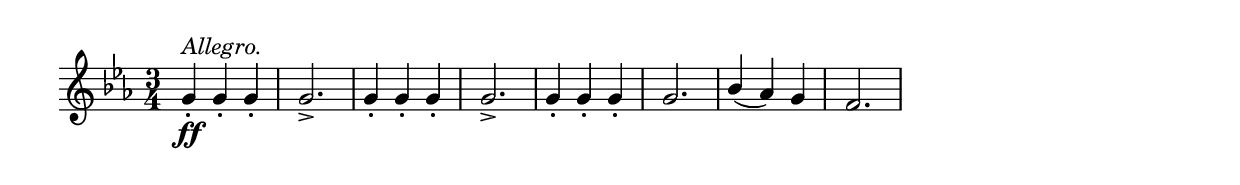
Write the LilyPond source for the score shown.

\version "2.6.3"
\include "english.ly"

melody = \relative c' {
  \key c \minor
  \time 3/4
  << s\ff^ \markup { \italic {Allegro.}} g'4-. >>
  g-. g-. | g2.-> | g4-. g-. g-. |
  g2.-> | g4-. g-. g-. | g2. | \stemUp bf4_( af) g | f2. |
  }

\score {
  \new Staff \melody
  \midi { \tempo 2 = 120}
  \layout {  
    indent = 0.0\cm
    \context {
      \Score
       \remove Bar_number_engraver
    }
  }
}
